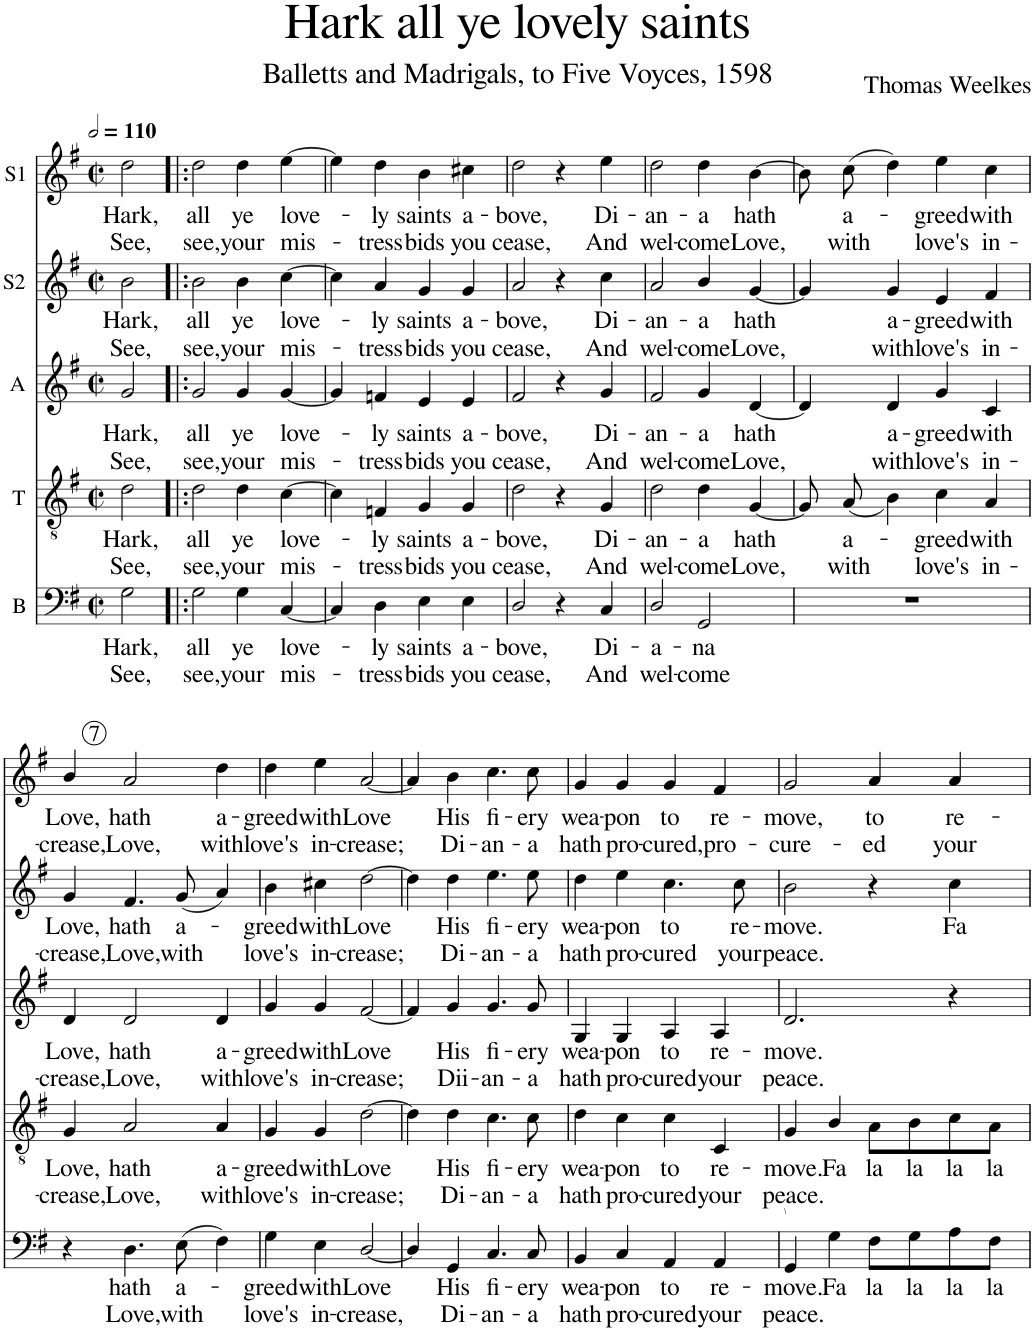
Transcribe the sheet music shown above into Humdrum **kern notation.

**kern	**text	**text	**kern	**text	**text	**kern	**text	**text	**kern	**text	**text	**kern	**text	**text
*part5	*part5	*part5	*part4	*part4	*part4	*part3	*part3	*part3	*part2	*part2	*part2	*part1	*part1	*part1
*staff5	*staff5	*staff5	*staff4	*staff4	*staff4	*staff3	*staff3	*staff3	*staff2	*staff2	*staff2	*staff1	*staff1	*staff1
*I"B	*	*	*I"T	*	*	*I"A	*	*	*I"S2	*	*	*I"S1	*	*
*clefF4	*	*	*clefGv2	*	*	*clefG2	*	*	*clefG2	*	*	*clefG2	*	*
*k[f#]	*	*	*k[f#]	*	*	*k[f#]	*	*	*k[f#]	*	*	*k[f#]	*	*
*G:	*	*	*G:	*	*	*G:	*	*	*G:	*	*	*G:	*	*
*M2/2	*	*	*M2/2	*	*	*M2/2	*	*	*M2/2	*	*	*M2/2	*	*
*met(c|)	*	*	*met(c|)	*	*	*met(c|)	*	*	*met(c|)	*	*	*met(c|)	*	*
*MM220	*	*	*MM220	*	*	*MM220	*	*	*MM220	*	*	*MM220	*	*
=1	=1	=1	=1	=1	=1	=1	=1	=1	=1	=1	=1	=1	=1	=1
!	!LO:LY:b	!LO:LY:b	!	!LO:LY:b	!LO:LY:b	!	!LO:LY:b	!LO:LY:b	!	!LO:LY:b	!LO:LY:b	!	!LO:LY:b	!LO:LY:b
2G\	Hark,	See,	2d\	Hark,	See,	2g/	Hark,	See,	2b\	Hark,	See,	2dd\	Hark,	See,
=2!|:	=2!|:	=2!|:	=2!|:	=2!|:	=2!|:	=2!|:	=2!|:	=2!|:	=2!|:	=2!|:	=2!|:	=2!|:	=2!|:	=2!|:
!	!LO:LY:b	!LO:LY:b	!	!LO:LY:b	!LO:LY:b	!	!LO:LY:b	!LO:LY:b	!	!LO:LY:b	!LO:LY:b	!	!LO:LY:b	!LO:LY:b
2G\	all	see,	2d\	all	see,	2g/	all	see,	2b\	all	see,	2dd\	all	see,
!	!LO:LY:b	!LO:LY:b	!	!LO:LY:b	!LO:LY:b	!	!LO:LY:b	!LO:LY:b	!	!LO:LY:b	!LO:LY:b	!	!LO:LY:b	!LO:LY:b
4G\	ye	your	4d\	ye	your	4g/	ye	your	4b\	ye	your	4dd\	ye	your
!	!LO:LY:b	!LO:LY:b	!	!LO:LY:b	!LO:LY:b	!	!LO:LY:b	!LO:LY:b	!	!LO:LY:b	!LO:LY:b	!	!LO:LY:b	!LO:LY:b
[4C/	love-	mis-	[4c\	love-	mis-	[4g/	love-	mis-	[4cc\	love-	mis-	[4ee\	love-	mis-
=3	=3	=3	=3	=3	=3	=3	=3	=3	=3	=3	=3	=3	=3	=3
4C/]	.	.	4c\]	.	.	4g/]	.	.	4cc\]	.	.	4ee\]	.	.
!	!LO:LY:b	!LO:LY:b	!	!LO:LY:b	!LO:LY:b	!	!LO:LY:b	!LO:LY:b	!	!LO:LY:b	!LO:LY:b	!	!LO:LY:b	!LO:LY:b
4D\	-ly	-tress	4Fn/	-ly	-tress	4fn/	-ly	-tress	4a/	-ly	-tress	4dd\	-ly	-tress
!	!LO:LY:b	!LO:LY:b	!	!LO:LY:b	!LO:LY:b	!	!LO:LY:b	!LO:LY:b	!	!LO:LY:b	!LO:LY:b	!	!LO:LY:b	!LO:LY:b
4E\	saints	bids	4G/	saints	bids	4e/	saints	bids	4g/	saints	bids	4b\	saints	bids
!	!LO:LY:b	!LO:LY:b	!	!LO:LY:b	!LO:LY:b	!	!LO:LY:b	!LO:LY:b	!	!LO:LY:b	!LO:LY:b	!	!LO:LY:b	!LO:LY:b
4E\	a-	you	4G/	a-	you	4e/	a-	you	4g/	a-	you	4cc#X\	a-	you
=4	=4	=4	=4	=4	=4	=4	=4	=4	=4	=4	=4	=4	=4	=4
!	!LO:LY:b	!LO:LY:b	!	!LO:LY:b	!LO:LY:b	!	!LO:LY:b	!LO:LY:b	!	!LO:LY:b	!LO:LY:b	!	!LO:LY:b	!LO:LY:b
2D/	bove,	cease,	2d\	bove,	cease,	2f#/	bove,	cease,	2a/	bove,	cease,	2dd\	bove,	cease,
4r	.	.	4r	.	.	4r	.	.	4r	.	.	4r	.	.
!	!LO:LY:b	!LO:LY:b	!	!LO:LY:b	!LO:LY:b	!	!LO:LY:b	!LO:LY:b	!	!LO:LY:b	!LO:LY:b	!	!LO:LY:b	!LO:LY:b
4C/	Di-	And	4G/	Di-	And	4g/	Di-	And	4cc\	Di-	And	4ee\	Di-	And
=5	=5	=5	=5	=5	=5	=5	=5	=5	=5	=5	=5	=5	=5	=5
!	!LO:LY:b	!LO:LY:b	!	!LO:LY:b	!LO:LY:b	!	!LO:LY:b	!LO:LY:b	!	!LO:LY:b	!LO:LY:b	!	!LO:LY:b	!LO:LY:b
2D/	a-	wel-	2d\	an-	wel-	2f#/	an-	wel-	2a/	an-	wel-	2dd\	an-	wel-
!	!LO:LY:b	!LO:LY:b	!	!LO:LY:b	!LO:LY:b	!	!LO:LY:b	!LO:LY:b	!	!LO:LY:b	!LO:LY:b	!	!LO:LY:b	!LO:LY:b
2GG/	-na	-come	4d\	-a	-come	4g/	-a	-come	4b/	-a	-come	4dd\	-a	-come
!	!	!	!	!LO:LY:b	!LO:LY:b	!	!LO:LY:b	!LO:LY:b	!	!LO:LY:b	!LO:LY:b	!	!LO:LY:b	!LO:LY:b
.	.	.	[4G/	hath	Love,	[4d/	hath	Love,	[4g/	hath	Love,	[4b\	hath	Love,
=6	=6	=6	=6	=6	=6	=6	=6	=6	=6	=6	=6	=6	=6	=6
1r	.	.	8G/]	.	.	4d/]	.	.	4g/]	.	.	8b\L]	.	.
!	!	!	!	!LO:LY:b	!LO:LY:b	!	!	!	!	!	!	!	!LO:LY:b	!LO:LY:b
.	.	.	(<8A/	a-	with	.	.	.	.	.	.	(>8cc\J	a-	with
!	!	!	!	!	!	!	!LO:LY:b	!LO:LY:b	!	!LO:LY:b	!LO:LY:b	!	!	!
.	.	.	4B\)	.	.	4d/	a-	with	4g/	-a-	with	4dd\)	.	.
!	!	!	!	!LO:LY:b	!LO:LY:b	!	!LO:LY:b	!LO:LY:b	!	!LO:LY:b	!LO:LY:b	!	!LO:LY:b	!LO:LY:b
.	.	.	4c\	-greed	love's	4g/	greed	love's	4e/	greed	love's	4ee\	-greed	love's
!	!	!	!	!LO:LY:b	!LO:LY:b	!	!LO:LY:b	!LO:LY:b	!	!LO:LY:b	!LO:LY:b	!	!LO:LY:b	!LO:LY:b
.	.	.	4A/	with	in-	4c/	with	in-	4f#/	with	in-	4cc\	with	in-
!!LO:LB:g=z
=7	=7	=7	=7	=7	=7	=7	=7	=7	=7	=7	=7	=7	=7	=7
!	!	!	!	!LO:LY:b	!LO:LY:b	!	!LO:LY:b	!LO:LY:b	!	!LO:LY:b	!LO:LY:b	!	!LO:LY:b	!LO:LY:b
4r	.	.	4G/	-Love,	-crease,	4d/	-Love,	-crease,	4g/	Love,	-crease,	4b/	-Love,	-crease,
!	!LO:LY:b	!LO:LY:b	!	!LO:LY:b	!LO:LY:b	!	!LO:LY:b	!LO:LY:b	!	!LO:LY:b	!LO:LY:b	!	!LO:LY:b	!LO:LY:b
4.D\	hath	Love,	2A/	hath	Love,	2d/	hath	Love,	4.f#/	hath	Love,	2a/	hath	Love,
!	!LO:LY:b	!LO:LY:b	!	!	!	!	!	!	!	!LO:LY:b	!LO:LY:b	!	!	!
(>8E\	a-	with	.	.	.	.	.	.	(<8g/	a-	with	.	.	.
!	!	!	!	!LO:LY:b	!LO:LY:b	!	!LO:LY:b	!LO:LY:b	!	!	!	!	!LO:LY:b	!LO:LY:b
4F#\)	.	.	4A/	a-	with	4d/	a-	with	4a/)	.	.	4dd\	a-	with
=8	=8	=8	=8	=8	=8	=8	=8	=8	=8	=8	=8	=8	=8	=8
!	!LO:LY:b	!LO:LY:b	!	!LO:LY:b	!LO:LY:b	!	!LO:LY:b	!LO:LY:b	!	!LO:LY:b	!LO:LY:b	!	!LO:LY:b	!LO:LY:b
4G\	-greed	love's	4G/	greed	love's	4g/	greed	love's	4b\	-greed	love's	4dd\	greed	love's
!	!LO:LY:b	!LO:LY:b	!	!LO:LY:b	!LO:LY:b	!	!LO:LY:b	!LO:LY:b	!	!LO:LY:b	!LO:LY:b	!	!LO:LY:b	!LO:LY:b
4E\	with	in-	4G/	with	in-	4g/	with	in-	4cc#X\	with	in-	4ee\	with	in-
!	!LO:LY:b	!LO:LY:b	!	!LO:LY:b	!LO:LY:b	!	!LO:LY:b	!LO:LY:b	!	!LO:LY:b	!LO:LY:b	!	!LO:LY:b	!LO:LY:b
[2D/	-Love	-crease,	[2d\	-Love	-crease;	[2f#/	-Love	-crease;	[2dd\	-Love	-crease;	[2a/	-Love	-crease;
=9	=9	=9	=9	=9	=9	=9	=9	=9	=9	=9	=9	=9	=9	=9
4D/]	.	.	4d\]	.	.	4f#/]	.	.	4dd\]	.	.	4a/]	.	.
!	!LO:LY:b	!LO:LY:b	!	!LO:LY:b	!LO:LY:b	!	!LO:LY:b	!LO:LY:b	!	!LO:LY:b	!LO:LY:b	!	!LO:LY:b	!LO:LY:b
4GG/	His	Di-	4d\	His	Di-	4g/	His	Dii-	4dd\	His	Di-	4b\	His	Di-
!	!LO:LY:b	!LO:LY:b	!	!LO:LY:b	!LO:LY:b	!	!LO:LY:b	!LO:LY:b	!	!LO:LY:b	!LO:LY:b	!	!LO:LY:b	!LO:LY:b
4.C/	-fi-	-an-	4.c\	-fi-	-an-	4.g/	-fi-	-an-	4.ee\	-fi-	-an-	4.cc\	-fi-	-an-
!	!LO:LY:b	!LO:LY:b	!	!LO:LY:b	!LO:LY:b	!	!LO:LY:b	!LO:LY:b	!	!LO:LY:b	!LO:LY:b	!	!LO:LY:b	!LO:LY:b
8C/	-ery	-a	8c\	-ery	-a	8g/	-ery	-a	8ee\	-ery	-a	8cc\	-ery	-a
=10	=10	=10	=10	=10	=10	=10	=10	=10	=10	=10	=10	=10	=10	=10
!	!LO:LY:b	!LO:LY:b	!	!LO:LY:b	!LO:LY:b	!	!LO:LY:b	!LO:LY:b	!	!LO:LY:b	!LO:LY:b	!	!LO:LY:b	!LO:LY:b
4BB/	wea-	hath	4d\	wea-	hath	4G/	wea-	hath	4dd\	-wea-	hath	4g/	wea-	hath
!	!LO:LY:b	!LO:LY:b	!	!LO:LY:b	!LO:LY:b	!	!LO:LY:b	!LO:LY:b	!	!LO:LY:b	!LO:LY:b	!	!LO:LY:b	!LO:LY:b
4C/	pon	pro-	4c\	pon	pro-	4G/	pon	pro-	4ee\	pon	pro-	4g/	pon	pro-
!	!LO:LY:b	!LO:LY:b	!	!LO:LY:b	!LO:LY:b	!	!LO:LY:b	!LO:LY:b	!	!LO:LY:b	!LO:LY:b	!	!LO:LY:b	!LO:LY:b
4AA/	-to	-cured	4c\	-to	-cured	4A/	-to	-cured	4.cc\	-to	-cured	4g/	-to	-cured,
!	!LO:LY:b	!LO:LY:b	!	!LO:LY:b	!LO:LY:b	!	!LO:LY:b	!LO:LY:b	!	!	!	!	!LO:LY:b	!LO:LY:b
4AA/	re-	your	4C/	re-	your	4A/	re-	your	.	.	.	4f#/	re-	pro-
!	!	!	!	!	!	!	!	!	!	!LO:LY:b	!LO:LY:b	!	!	!
.	.	.	.	.	.	.	.	.	8cc\	re-	your	.	.	.
=11	=11	=11	=11	=11	=11	=11	=11	=11	=11	=11	=11	=11	=11	=11
!LO:TX:a:i:t=\	!	!	!	!	!	!	!	!	!	!	!	!	!	!
!	!LO:LY:b	!LO:LY:b	!	!LO:LY:b	!LO:LY:b	!	!LO:LY:b	!LO:LY:b	!	!LO:LY:b	!LO:LY:b	!	!LO:LY:b	!LO:LY:b
4GG/	move.	peace.	4G/	move.	peace.	2.d/	move.	peace.	2b\	move.	peace.	2g/	move,	-cure-
!	!LO:LY:b	!	!	!LO:LY:b	!	!	!	!	!	!	!	!	!	!
4G\	Fa	.	4B/	Fa	.	.	.	.	.	.	.	.	.	.
!	!LO:LY:b	!	!	!LO:LY:b	!	!	!	!	!	!	!	!	!LO:LY:b	!LO:LY:b
8F#\L	la	.	8A\L	la	.	.	.	.	4r	.	.	4a/	-to	-ed
!	!LO:LY:b	!	!	!LO:LY:b	!	!	!	!	!	!	!	!	!	!
8G\	la	.	8B\	la	.	.	.	.	.	.	.	.	.	.
!	!LO:LY:b	!	!	!LO:LY:b	!	!	!	!	!	!LO:LY:b	!	!	!LO:LY:b	!LO:LY:b
8A\	la	.	8c\	la	.	4r	.	.	4cc\	Fa	.	4a/	re-	your
!	!LO:LY:b	!	!	!LO:LY:b	!	!	!	!	!	!	!	!	!	!
8F#\J	la	.	8A\J	la	.	.	.	.	.	.	.	.	.	.
=	=	=	=	=	=	=	=	=	=	=	=	=	=	=
*-	*-	*-	*-	*-	*-	*-	*-	*-	*-	*-	*-	*-	*-	*-
